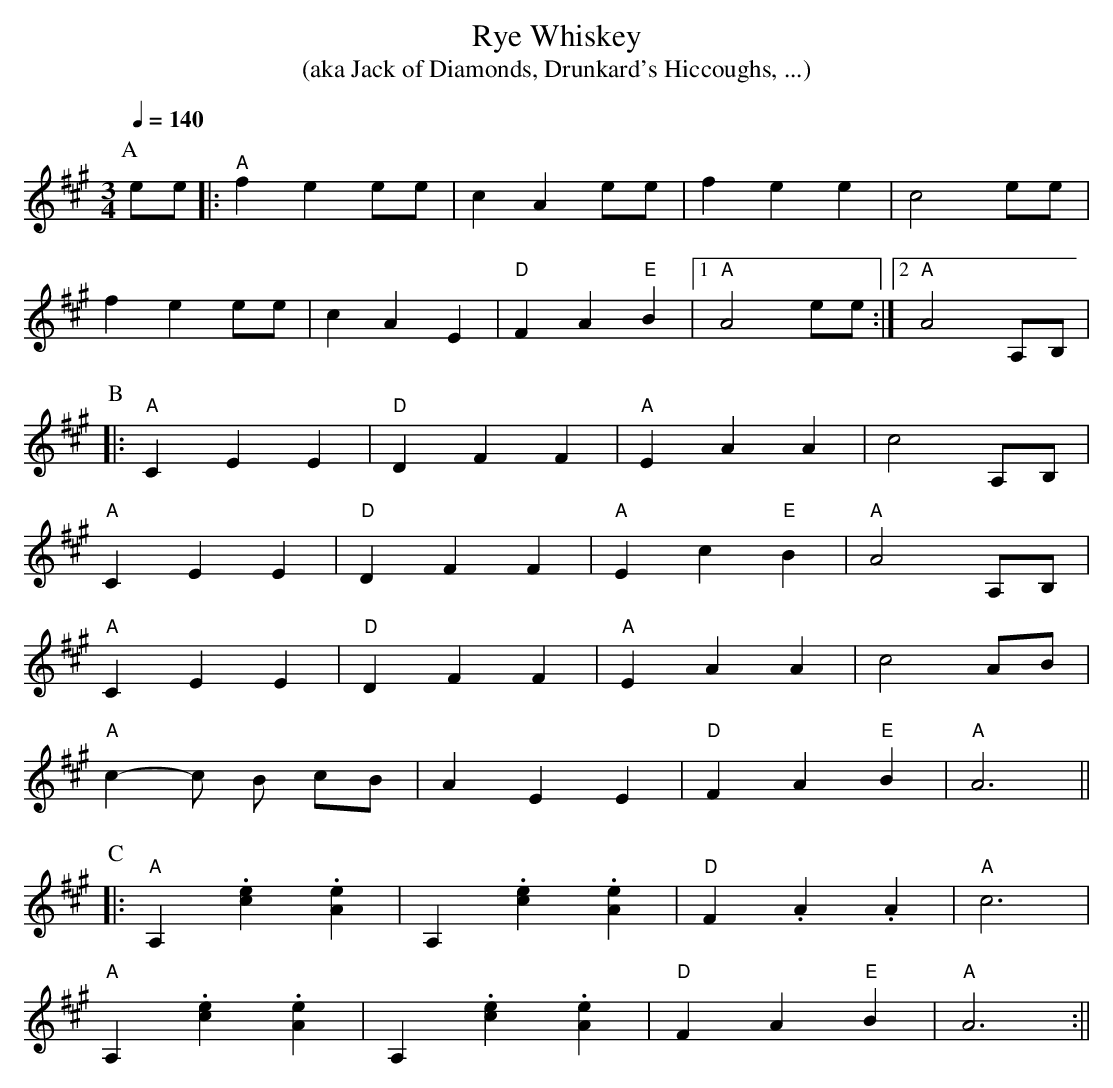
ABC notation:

X:1
T:Rye Whiskey
T:(aka Jack of Diamonds, Drunkard's Hiccoughs, ...)
L:1/8
M:3/4
Q:1/4=140
K:Amaj
P:A
ee|: "A" f2e2 ee | c2 A2 ee | f2 e2 e2 | c4 ee |
 f2 e2 ee | c2 A2 E2 | "D" F2 A2 "E" B2 |1 "A" A4 ee:|2 "A" A4 A,B, |
P:B
|: "A" C2 E2 E2 | "D" D2F2F2 | "A" E2 A2 A2 | c4 A,B,|
"A" C2E2E2 | "D" D2F2F2 | "A" E2 c2 "E" B2 | "A" A4 A,B, |
"A" C2 E2 E2 | "D" D2F2F2 | "A" E2 A2 A2 | c4 AB |
"A" c2-c B cB | A2E2E2 | "D" F2 A2 "E" B2 | "A" A6 ||
P:C
|: "A"  A,2 .[e2c2] .[e2A2] | A,2 .[e2c2] .[e2A2] | "D" F2 .A2 .A2 | "A" c6  |
"A" A,2 .[e2c2] .[e2A2] | A,2 .[e2c2] .[e2A2] | "D" F2 A2 "E" B2 | "A" A6 :||
